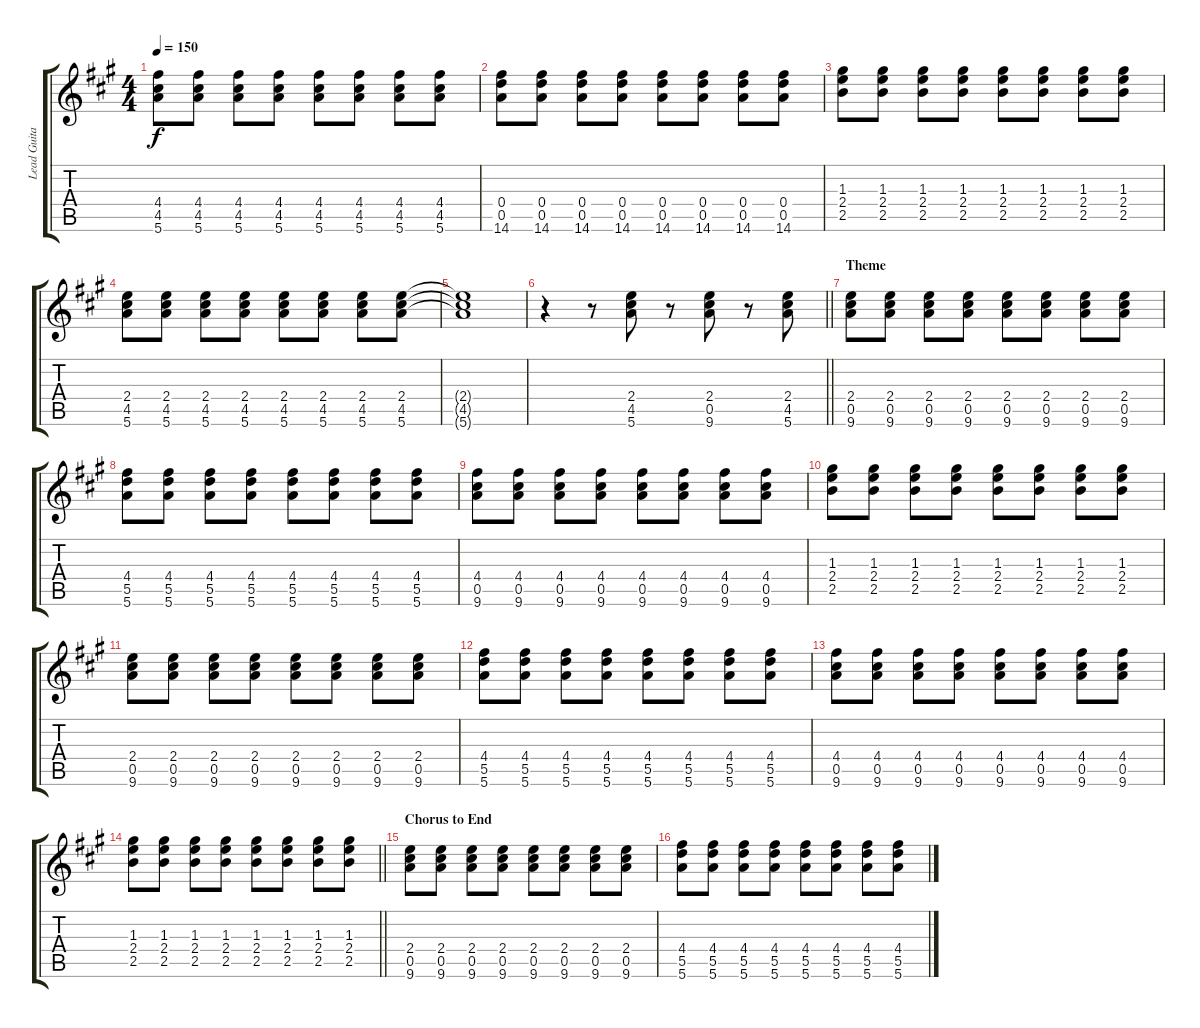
\track ("Lead Guitar" "Lead Guita") {instrument electricguitarclean}
\staff {score tabs}
\tuning (E5 B4 G4 D4 A3 E3) {hide}
\ts (4 4)
\tempo 150
\clef g2
\ks a
(4.4 4.5 5.6).8{dy f} (4.4 4.5 5.6).8 (4.4 4.5 5.6).8 (4.4 4.5 5.6).8 (4.4 4.5 5.6).8 (4.4 4.5 5.6).8 (4.4 4.5 5.6).8 (4.4 4.5 5.6).8 |
(0.4 0.5 14.6).8 (0.4 0.5 14.6).8 (0.4 0.5 14.6).8 (0.4 0.5 14.6).8 (0.4 0.5 14.6).8 (0.4 0.5 14.6).8 (0.4 0.5 14.6).8 (0.4 0.5 14.6).8 |
(1.3 2.4 2.5).8 (1.3 2.4 2.5).8 (1.3 2.4 2.5).8 (1.3 2.4 2.5).8 (1.3 2.4 2.5).8 (1.3 2.4 2.5).8 (1.3 2.4 2.5).8 (1.3 2.4 2.5).8 |
(2.4 4.5 5.6).8 (2.4 4.5 5.6).8 (2.4 4.5 5.6).8 (2.4 4.5 5.6).8 (2.4 4.5 5.6).8 (2.4 4.5 5.6).8 (2.4 4.5 5.6).8 (2.4 4.5 5.6).8 |
(2.4{t} 4.5{t} 5.6{t}).1 |
\barLineRight lightlight
r.4 r.8 (2.4 4.5 5.6).8 r.8 (2.4 0.5 9.6).8 r.8 (2.4 4.5 5.6).8 |
\section ("" "Theme")
(2.4 0.5 9.6).8 (2.4 0.5 9.6).8 (2.4 0.5 9.6).8 (2.4 0.5 9.6).8 (2.4 0.5 9.6).8 (2.4 0.5 9.6).8 (2.4 0.5 9.6).8 (2.4 0.5 9.6).8 |
(4.4 5.5 5.6).8 (4.4 5.5 5.6).8 (4.4 5.5 5.6).8 (4.4 5.5 5.6).8 (4.4 5.5 5.6).8 (4.4 5.5 5.6).8 (4.4 5.5 5.6).8 (4.4 5.5 5.6).8 |
(4.4 0.5 9.6).8 (4.4 0.5 9.6).8 (4.4 0.5 9.6).8 (4.4 0.5 9.6).8 (4.4 0.5 9.6).8 (4.4 0.5 9.6).8 (4.4 0.5 9.6).8 (4.4 0.5 9.6).8 |
(1.3 2.4 2.5).8 (1.3 2.4 2.5).8 (1.3 2.4 2.5).8 (1.3 2.4 2.5).8 (1.3 2.4 2.5).8 (1.3 2.4 2.5).8 (1.3 2.4 2.5).8 (1.3 2.4 2.5).8 |
(2.4 0.5 9.6).8 (2.4 0.5 9.6).8 (2.4 0.5 9.6).8 (2.4 0.5 9.6).8 (2.4 0.5 9.6).8 (2.4 0.5 9.6).8 (2.4 0.5 9.6).8 (2.4 0.5 9.6).8 |
(4.4 5.5 5.6).8 (4.4 5.5 5.6).8 (4.4 5.5 5.6).8 (4.4 5.5 5.6).8 (4.4 5.5 5.6).8 (4.4 5.5 5.6).8 (4.4 5.5 5.6).8 (4.4 5.5 5.6).8 |
(4.4 0.5 9.6).8 (4.4 0.5 9.6).8 (4.4 0.5 9.6).8 (4.4 0.5 9.6).8 (4.4 0.5 9.6).8 (4.4 0.5 9.6).8 (4.4 0.5 9.6).8 (4.4 0.5 9.6).8 |
\barLineRight lightlight
(1.3 2.4 2.5).8 (1.3 2.4 2.5).8 (1.3 2.4 2.5).8 (1.3 2.4 2.5).8 (1.3 2.4 2.5).8 (1.3 2.4 2.5).8 (1.3 2.4 2.5).8 (1.3 2.4 2.5).8 |
\section ("" "Chorus to End")
(2.4 0.5 9.6).8 (2.4 0.5 9.6).8 (2.4 0.5 9.6).8 (2.4 0.5 9.6).8 (2.4 0.5 9.6).8 (2.4 0.5 9.6).8 (2.4 0.5 9.6).8 (2.4 0.5 9.6).8 |
(4.4 5.5 5.6).8 (4.4 5.5 5.6).8 (4.4 5.5 5.6).8 (4.4 5.5 5.6).8 (4.4 5.5 5.6).8 (4.4 5.5 5.6).8 (4.4 5.5 5.6).8 (4.4 5.5 5.6).8
